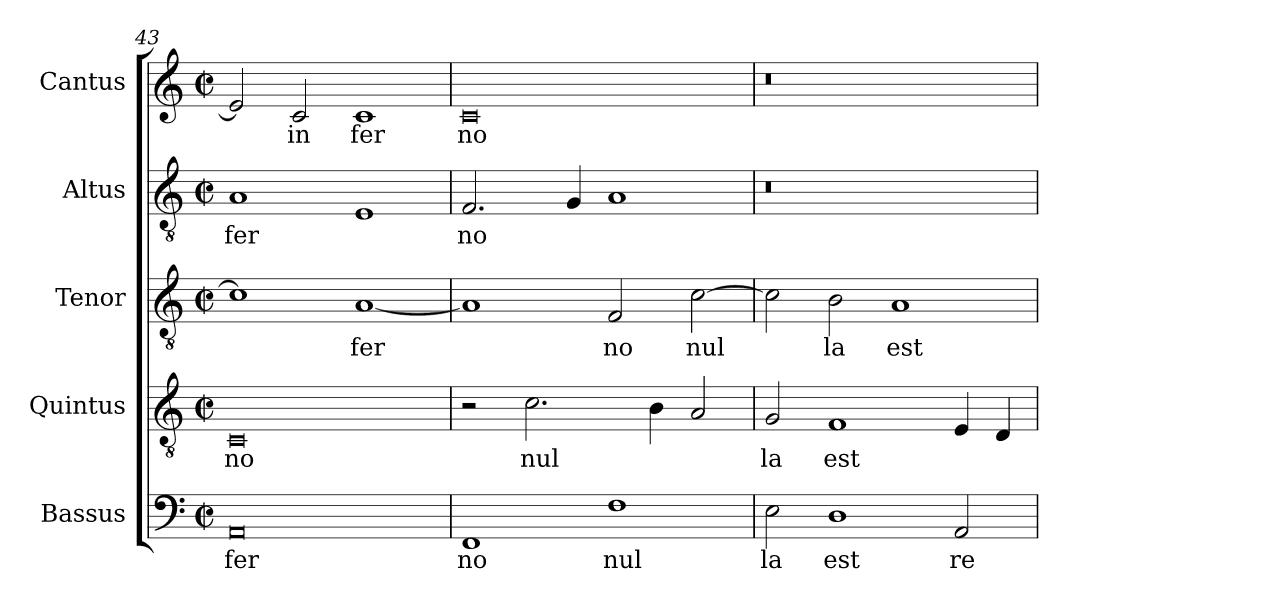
**kern	**text	**kern	**text	**kern	**text	**kern	**text	**kern	**text
*part5	*part5	*part4	*part4	*part3	*part3	*part2	*part2	*part1	*part1
*staff5	*staff5	*staff4	*staff4	*staff3	*staff3	*staff2	*staff2	*staff1	*staff1
*I"Bassus	*	*I"Quintus	*	*I"Tenor	*	*I"Altus	*	*I"Cantus	*
*clefF4	*	*clefGv2	*	*clefGv2	*	*clefGv2	*	*clefG2	*
*M2/2	*	*M2/2	*	*M2/2	*	*M2/2	*	*M2/2	*
*met(c|)	*	*met(c|)	*	*met(c|)	*	*met(c|)	*	*met(c|)	*
=43	=43	=43	=43	=43	=43	=43	=43	=43	=43
!	!LO:LY:b:cj	!	!LO:LY:b:cj	!	!	!	!LO:LY:b:cj	!	!
0AA	fer	0C	no	1c]	.	1A	fer	2e/]	.
!	!	!	!	!	!	!	!	!	!LO:LY:b:cj
.	.	.	.	.	.	.	.	2c/	in
!	!	!	!	!	!LO:LY:b:cj	!	!	!	!LO:LY:b:cj
.	.	.	.	[<1A	fer	1E	.	1c	fer
=44	=44	=44	=44	=44	=44	=44	=44	=44	=44
!	!LO:LY:b:cj	!	!	!	!	!	!LO:LY:b:cj	!	!LO:LY:b:cj
1FF	no	2r	.	1A]	.	2.F/	no	0c	no
!	!	!	!LO:LY:b	!	!	!	!	!	!
.	.	2.c\	nul	.	.	.	.	.	.
.	.	.	.	.	.	4G/	.	.	.
!	!LO:LY:b:cj	!	!	!	!LO:LY:b:cj	!	!	!	!
1F	nul	.	.	2F/	no	1A	.	.	.
.	.	4B\	.	.	.	.	.	.	.
!	!	!	!	!	!LO:LY:b	!	!	!	!
.	.	2A/	.	[>2c\	nul	.	.	.	.
=45	=45	=45	=45	=45	=45	=45	=45	=45	=45
!	!LO:LY:b:cj	!	!LO:LY:b:cj	!	!	!	!	!	!
2E\	la	2G/	la	2c\]	.	0r	.	0r	.
!	!LO:LY:b:cj	!	!LO:LY:b:cj	!	!LO:LY:b:cj	!	!	!	!
1D	est	1F	est	2B\	la	.	.	.	.
!	!	!	!	!	!LO:LY:b:cj	!	!	!	!
.	.	.	.	1A	est	.	.	.	.
!	!LO:LY:b:cj	!	!	!	!	!	!	!	!
2AA/	re	4E/	.	.	.	.	.	.	.
.	.	4D/	.	.	.	.	.	.	.
=	=	=	=	=	=	=	=	=	=
*-	*-	*-	*-	*-	*-	*-	*-	*-	*-
